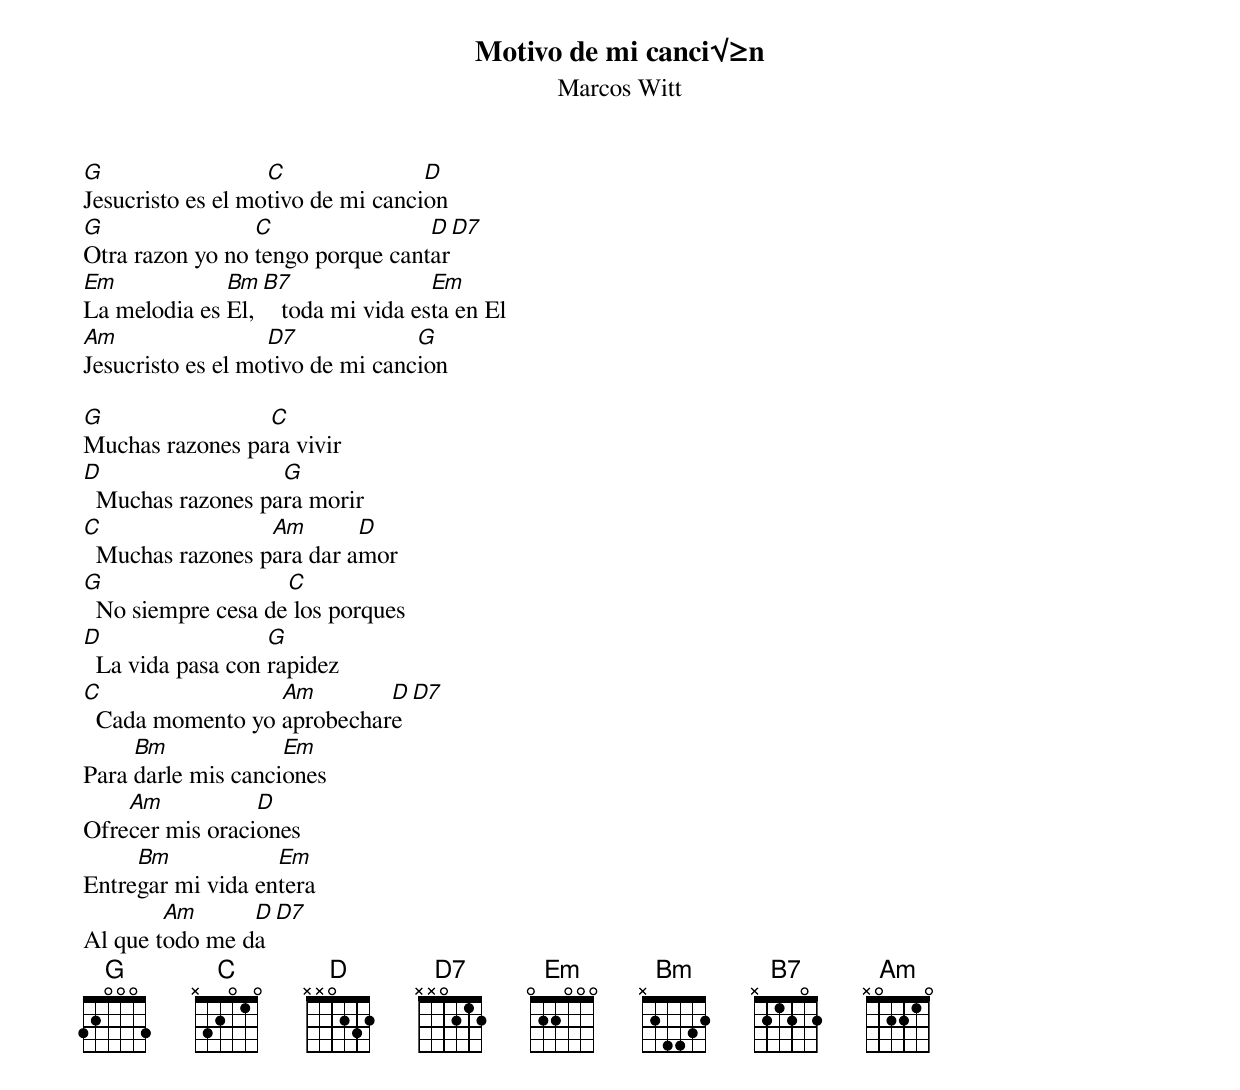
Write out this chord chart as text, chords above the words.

Motivo de mi canci√≥n
Marcos Witt
G                  C               D
Jesucristo es el motivo de mi cancion
G                C                D   D7
Otra razon yo no tengo porque cantar
Em            Bm  B7                Em
La melodia es El,    toda mi vida esta en El
Am                 D7             G
Jesucristo es el motivo de mi cancion

G                C
Muchas razones para vivir
D                  G
  Muchas razones para morir
C                 Am       D
  Muchas razones para dar amor
G                   C
  No siempre cesa de los porques
D                  G
  La vida pasa con rapidez
C                 Am        D  D7
  Cada momento yo aprobechare
     Bm             Em
Para darle mis canciones
    Am           D
Ofrecer mis oraciones
     Bm            Em
Entregar mi vida entera
        Am      D   D7
Al que todo me da
